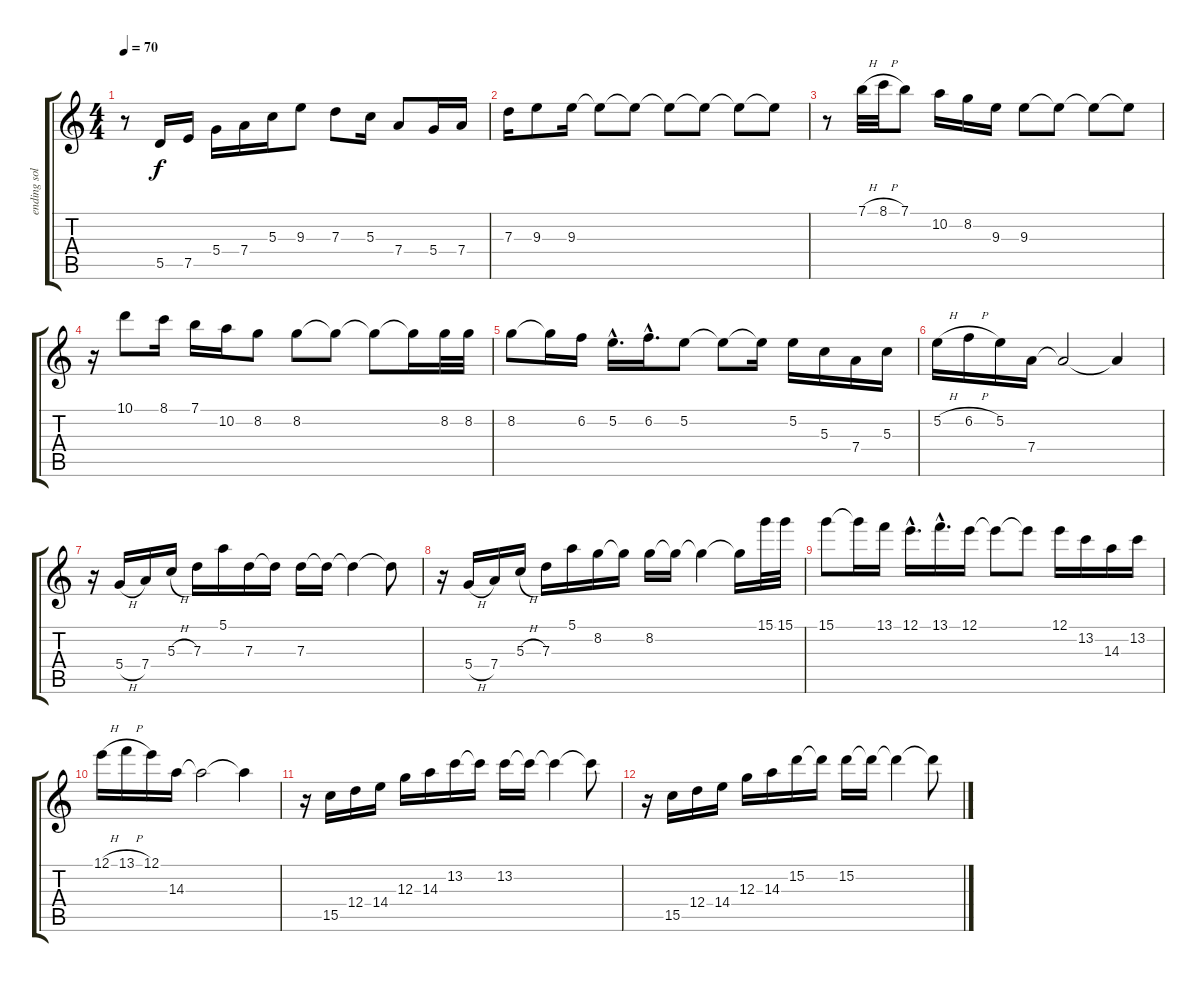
\track ("ending solo" "ending sol") {instrument electricguitarclean}
\staff {score tabs}
\tuning (E4 B3 G3 D3 A2 E2) {hide}
\ts (4 4)
\tempo 70
\clef g2
\ks c
r.8{dy f} 5.5.16 7.5.16 5.4.16 7.4.16 5.3.16 9.3.8 7.3.8 5.3.16 7.4.8 5.4.16 7.4.16 |
7.3.16 9.3.8 9.3.16 9.3{t}.8 9.3{t}.8 9.3{t}.8 9.3{t}.8 9.3{t}.8 9.3{t}.8 |
r.8 7.1{h}.32 8.1{h}.32 7.1.8 10.2.16 8.2.16 9.3.16 9.3.8 9.3{t}.8 9.3{t}.8 9.3{t}.8 |
r.16 10.1.8 8.1.16 7.1.16 10.2.16 8.2.8 8.2.8 8.2{t}.8 8.2{t}.8 8.2{t}.16 8.2.32 8.2.32 |
8.2.8 8.2{t}.16 6.2.16 5.2{hac}.16{d} 6.2{hac}.16{d} 5.2.8 5.2{t}.8 5.2{t}.16 5.2.16 5.3.16 7.4.16 5.3.16 |
5.2{h}.16 6.2{h}.16 5.2.16 7.4.16 7.4{t}.2 7.4{t}.4 |
r.16 5.4{h}.16 7.4.16 5.3{h}.16 7.3.16 5.1.16 7.3.16 7.3{t}.16 7.3.16 7.3{t}.16 7.3{t}.4 7.3{t}.8 |
r.16 5.4{h}.16 7.4.16 5.3{h}.16 7.3.16 5.1.16 8.2.16 8.2{t}.16 8.2.16 8.2{t}.16 8.2{t}.4 8.2{t}.16 15.1.32 15.1.32 |
15.1.8 15.1{t}.16 13.1.16 12.1{hac}.16{d} 13.1{hac}.16{d} 12.1.16 12.1{t}.8 12.1{t}.8 12.1.16 13.2.16 14.3.16 13.2.16 |
12.1{h}.16 13.1{h}.16 12.1.16 14.3.16 14.3{t}.2 14.3{t}.4 |
r.16 15.5.16 12.4.16 14.4.16 12.3.16 14.3.16 13.2.16 13.2{t}.16 13.2.16 13.2{t}.16 13.2{t}.4 13.2{t}.8 |
r.16 15.5.16 12.4.16 14.4.16 12.3.16 14.3.16 15.2.16 15.2{t}.16 15.2.16 15.2{t}.16 15.2{t}.4 15.2{t}.8
